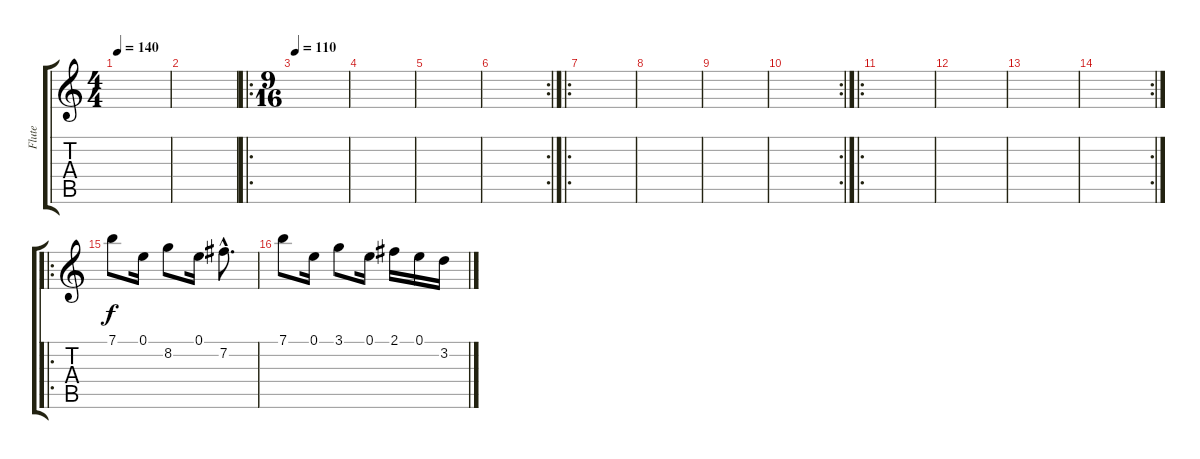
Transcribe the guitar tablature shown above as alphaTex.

\track ("Flute" "Flute") {instrument flute}
\staff {score tabs}
\tuning (E5 B4 G4 D4 A3 E3) {hide}
\ts (4 4)
\tempo 140
\clef g2
\ks c
|
|
\ro
\ts (9 16)
\tempo 110
|
|
|
\rc 2
|
\ro
|
|
|
\rc 2
|
\ro
|
|
|
\rc 2
|
\ro
7.1.8 0.1.16 8.2.8 0.1.16 7.2{hac}.8{d} |
7.1.8 0.1.16 3.1.8 0.1.16 2.1.16 0.1.16 3.2.16
